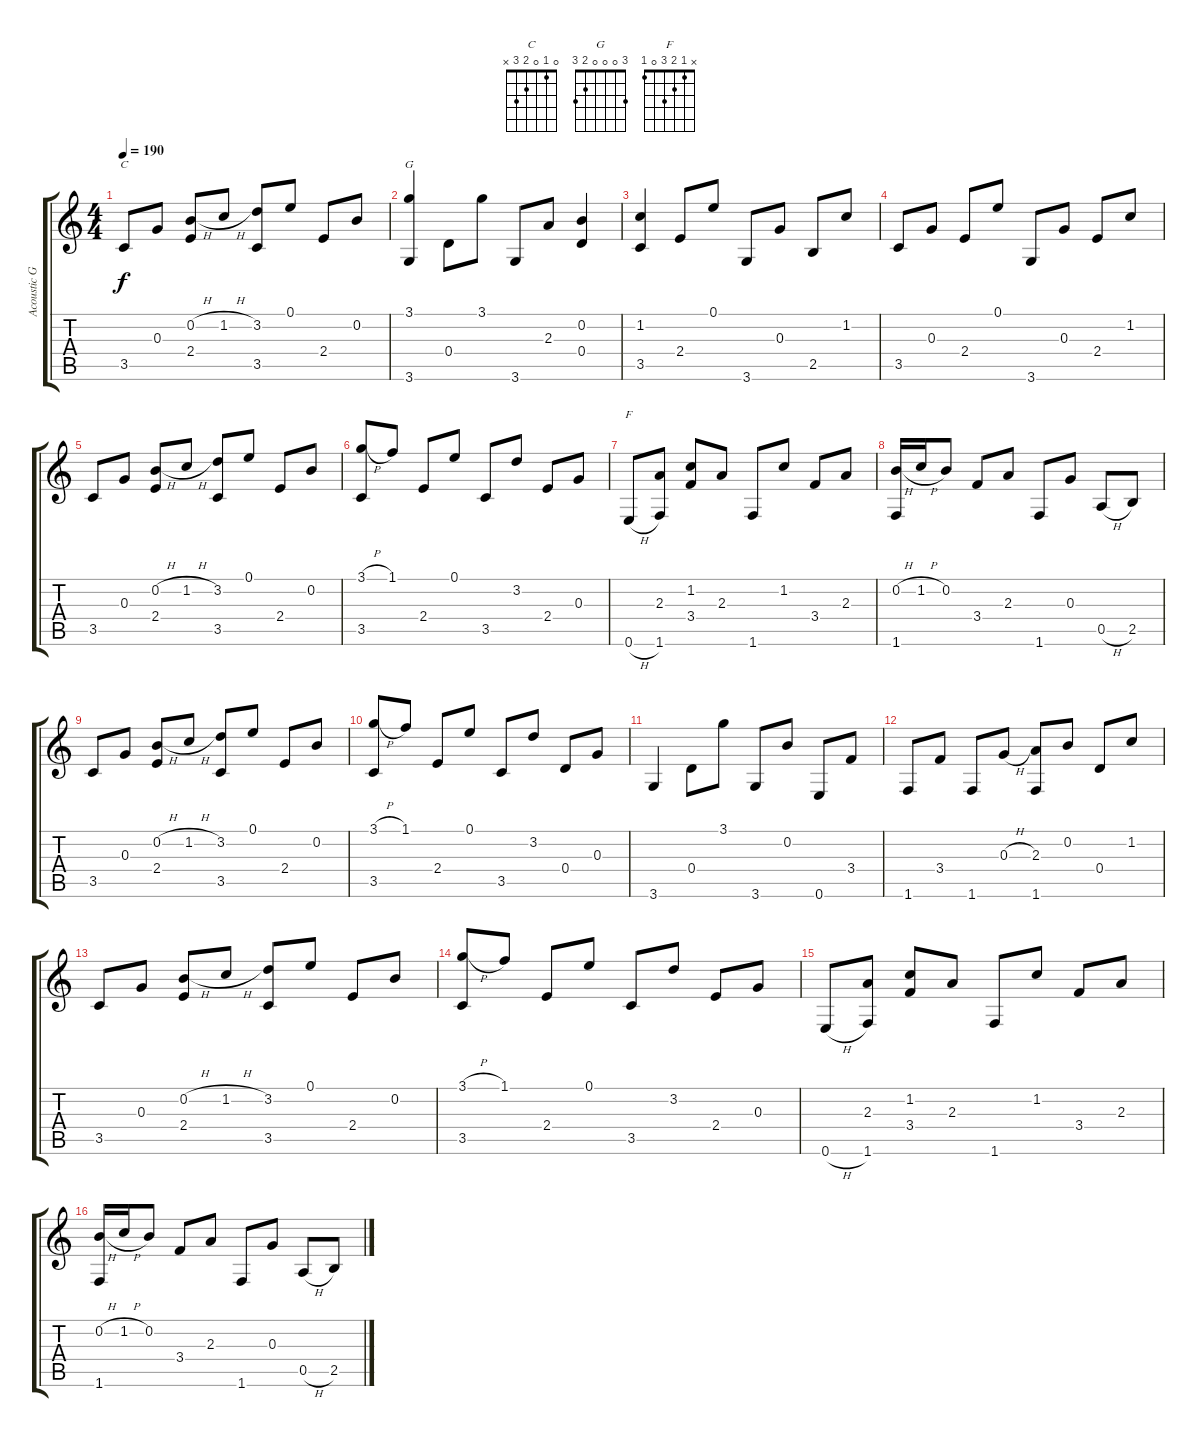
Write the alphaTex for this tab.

\track ("Acoustic Guitar" "Acoustic G") {instrument acousticguitarnylon}
\staff {score tabs}
\tuning (E4 B3 G3 D3 A2 E2) {hide}
\chord ("C" 0 1 0 2 3 x)
\chord ("G" 3 0 0 0 2 3)
\chord ("F" x 1 2 3 0 1)
\ts (4 4)
\tempo 190
\clef g2
\ks c
3.5.8{ch "C" dy f} 0.3.8 (0.2{h} 2.4).8 1.2{h}.8 (3.2 3.5).8 0.1.8 2.4.8 0.2.8 |
(3.1 3.6).4{ch "G"} 0.4.8 3.1.8 3.6.8 2.3.8 (0.2 0.4).4 |
(1.2 3.5).4 2.4.8 0.1.8 3.6.8 0.3.8 2.5.8 1.2.8 |
3.5.8 0.3.8 2.4.8 0.1.8 3.6.8 0.3.8 2.4.8 1.2.8 |
3.5.8 0.3.8 (0.2{h} 2.4).8 1.2{h}.8 (3.2 3.5).8 0.1.8 2.4.8 0.2.8 |
(3.1{h} 3.5).8 1.1.8 2.4.8 0.1.8 3.5.8 3.2.8 2.4.8 0.3.8 |
0.6{h}.8{ch "F"} (2.3 1.6).8 (1.2 3.4).8 2.3.8 1.6.8 1.2.8 3.4.8 2.3.8 |
(0.2{h} 1.6).16 1.2{h}.16 0.2.8 3.4.8 2.3.8 1.6.8 0.3.8 0.5{h}.8 2.5.8 |
3.5.8 0.3.8 (0.2{h} 2.4).8 1.2{h}.8 (3.2 3.5).8 0.1.8 2.4.8 0.2.8 |
(3.1{h} 3.5).8 1.1.8 2.4.8 0.1.8 3.5.8 3.2.8 0.4.8 0.3.8 |
3.6.4 0.4.8 3.1.8 3.6.8 0.2.8 0.6.8 3.4.8 |
1.6.8 3.4.8 1.6.8 0.3{h}.8 (2.3 1.6).8 0.2.8 0.4.8 1.2.8 |
3.5.8 0.3.8 (0.2{h} 2.4).8 1.2{h}.8 (3.2 3.5).8 0.1.8 2.4.8 0.2.8 |
(3.1{h} 3.5).8 1.1.8 2.4.8 0.1.8 3.5.8 3.2.8 2.4.8 0.3.8 |
0.6{h}.8 (2.3 1.6).8 (1.2 3.4).8 2.3.8 1.6.8 1.2.8 3.4.8 2.3.8 |
(0.2{h} 1.6).16 1.2{h}.16 0.2.8 3.4.8 2.3.8 1.6.8 0.3.8 0.5{h}.8 2.5.8
